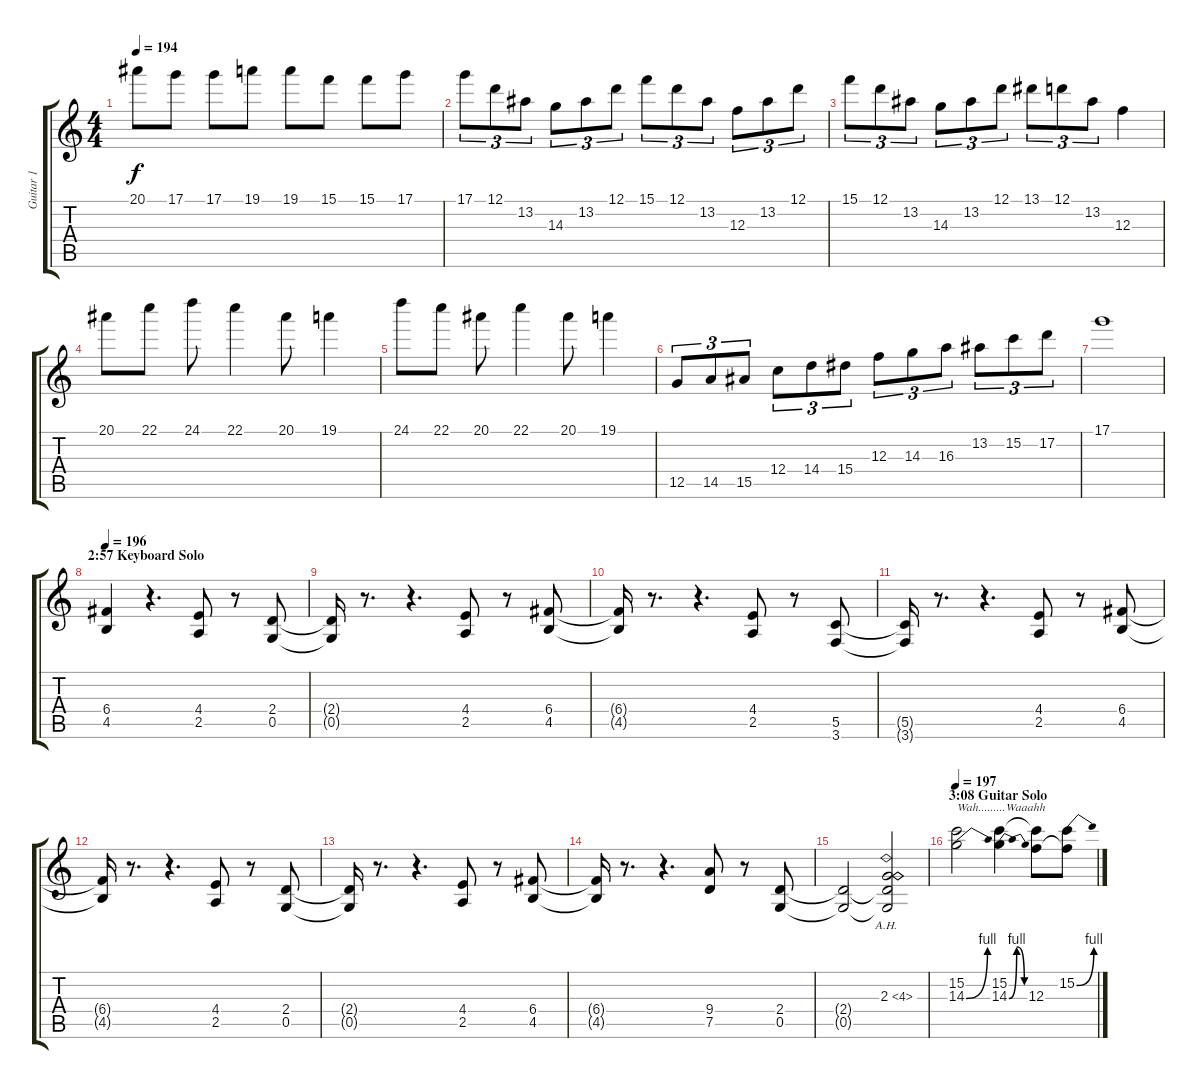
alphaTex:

\track ("Guitar 1" "Guitar 1") {instrument distortionguitar}
\staff {score tabs}
\tuning (D4 A3 F3 C3 G2 D2) {hide}
\ts (4 4)
\tempo 194
\clef g2
\ks c
20.1.8{dy f} 17.1.8 17.1.8 19.1.8 19.1.8 15.1.8 15.1.8 17.1.8 |
17.1.8{tu (3 2)} 12.1.8{tu (3 2)} 13.2.8{tu (3 2)} 14.3.8{tu (3 2)} 13.2.8{tu (3 2)} 12.1.8{tu (3 2)} 15.1.8{tu (3 2)} 12.1.8{tu (3 2)} 13.2.8{tu (3 2)} 12.3.8{tu (3 2)} 13.2.8{tu (3 2)} 12.1.8{tu (3 2)} |
15.1.8{tu (3 2)} 12.1.8{tu (3 2)} 13.2.8{tu (3 2)} 14.3.8{tu (3 2)} 13.2.8{tu (3 2)} 12.1.8{tu (3 2)} 13.1.8{tu (3 2)} 12.1.8{tu (3 2)} 13.2.8{tu (3 2)} 12.3.4 |
20.1.8 22.1.8 24.1.8 22.1.4 20.1.8 19.1.4 |
24.1.8 22.1.8 20.1.8 22.1.4 20.1.8 19.1.4 |
12.5.8{tu (3 2)} 14.5.8{tu (3 2)} 15.5.8{tu (3 2)} 12.4.8{tu (3 2)} 14.4.8{tu (3 2)} 15.4.8{tu (3 2)} 12.3.8{tu (3 2)} 14.3.8{tu (3 2)} 16.3.8{tu (3 2)} 13.2.8{tu (3 2)} 15.2.8{tu (3 2)} 17.2.8{tu (3 2)} |
17.1.1 |
\section ("" "2:57 Keyboard Solo")
\tempo 196
(6.4 4.5).4 r.4{d} (4.4 2.5).8 r.8 (2.4 0.5).8 |
(2.4{t} 0.5{t}).16 r.8{d} r.4{d} (4.4 2.5).8 r.8 (6.4 4.5).8 |
(6.4{t} 4.5{t}).16 r.8{d} r.4{d} (4.4 2.5).8 r.8 (5.5 3.6).8 |
(5.5{t} 3.6{t}).16 r.8{d} r.4{d} (4.4 2.5).8 r.8 (6.4 4.5).8 |
(6.4{t} 4.5{t}).16 r.8{d} r.4{d} (4.4 2.5).8 r.8 (2.4 0.5).8 |
(2.4{t} 0.5{t}).16 r.8{d} r.4{d} (4.4 2.5).8 r.8 (6.4 4.5).8 |
(6.4{t} 4.5{t}).16 r.8{d} r.4{d} (9.4 7.5).8 r.8 (2.4 0.5).8 |
(2.4{t} 0.5{t}).2 (2.3{ah 2} 2.4{ah 12 t} 0.5{ah 12 t}).2 |
\section ("" "3:08 Guitar Solo")
\tempo 197
(15.2 14.3{be (bend 0 0 60 4)}).2{txt "Wah.........Waaahh"} (15.2 14.3{be (bendrelease 0 0 30 4 30 4 60 0)}).4 (15.2{t} 12.3).8 (15.2{be (bend 0 0 60 4)} 12.3{t}).8
